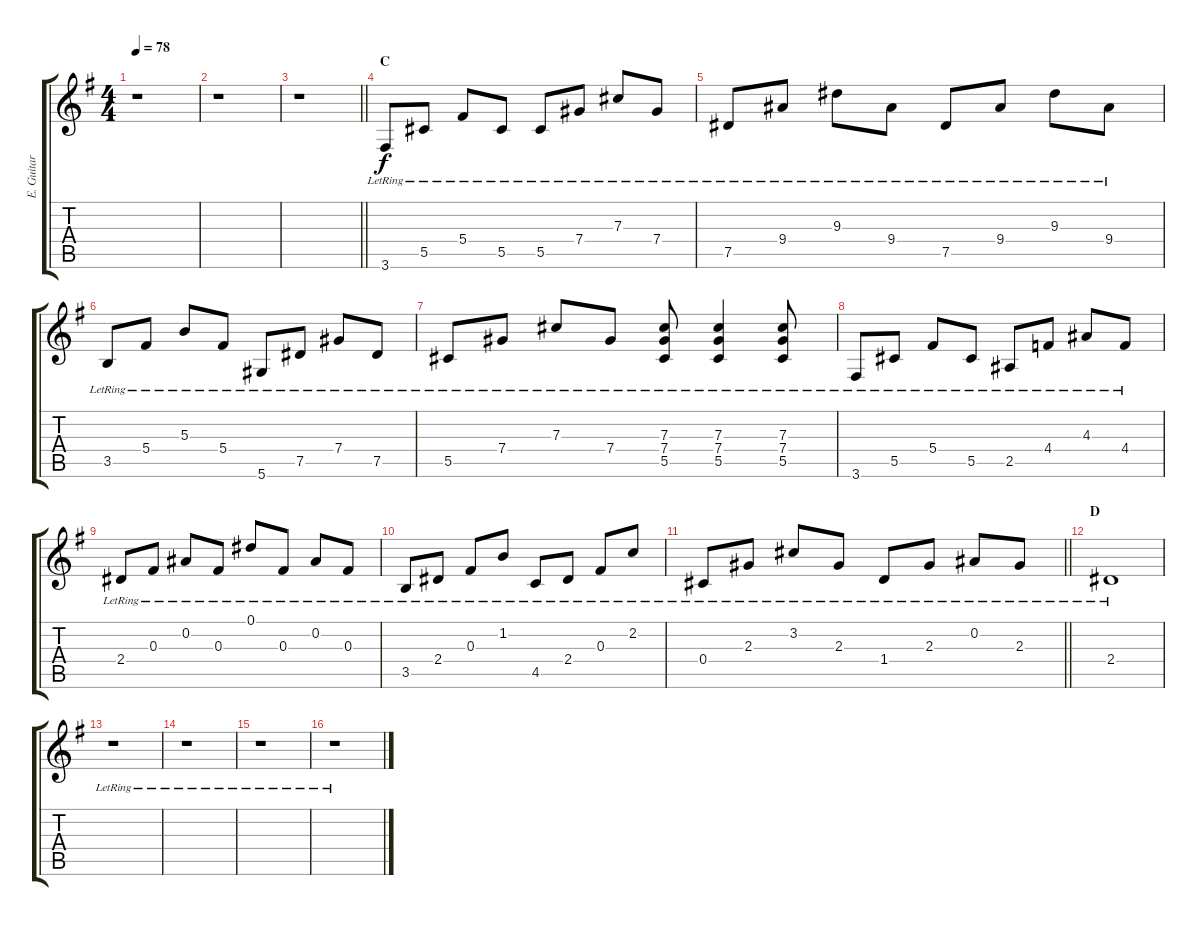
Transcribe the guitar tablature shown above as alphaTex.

\track ("E. Guitar III" "E. Guitar ") {instrument electricguitarclean}
\staff {score tabs}
\tuning (Eb4 Bb3 Gb3 Db3 Ab2 Eb2) {hide}
\ts (4 4)
\tempo 78
\clef g2
\ks g
r.1{dy f} |
r.1 |
\barLineRight lightlight
r.1 |
\section ("" "C")
3.6{lr}.8 5.5{lr}.8 5.4{lr}.8 5.5{lr}.8 5.5{lr}.8 7.4{lr}.8 7.3{lr}.8 7.4{lr}.8 |
7.5{lr}.8 9.4{lr}.8 9.3{lr}.8 9.4{lr}.8 7.5{lr}.8 9.4{lr}.8 9.3{lr}.8 9.4{lr}.8 |
3.5{lr}.8 5.4{lr}.8 5.3{lr}.8 5.4{lr}.8 5.6{lr}.8 7.5{lr}.8 7.4{lr}.8 7.5{lr}.8 |
5.5{lr}.8 7.4{lr}.8 7.3{lr}.8 7.4{lr}.8 (7.3{lr} 7.4{lr} 5.5{lr}).8 (7.3{lr} 7.4{lr} 5.5{lr}).4 (7.3{lr} 7.4{lr} 5.5{lr}).8 |
3.6{lr}.8 5.5{lr}.8 5.4{lr}.8 5.5{lr}.8 2.5{lr}.8 4.4{lr}.8 4.3{lr}.8 4.4{lr}.8 |
2.4{lr}.8 0.3{lr}.8 0.2{lr}.8 0.3{lr}.8 0.1{lr}.8 0.3{lr}.8 0.2{lr}.8 0.3{lr}.8 |
3.5{lr}.8 2.4{lr}.8 0.3{lr}.8 1.2{lr}.8 4.5{lr}.8 2.4{lr}.8 0.3{lr}.8 2.2{lr}.8 |
\barLineRight lightlight
0.4{lr}.8 2.3{lr}.8 3.2{lr}.8 2.3{lr}.8 1.4{lr}.8 2.3{lr}.8 0.2{lr}.8 2.3{lr}.8 |
\section ("" "D")
2.4{lr}.1 |
r.1 |
r.1 |
r.1 |
r.1
